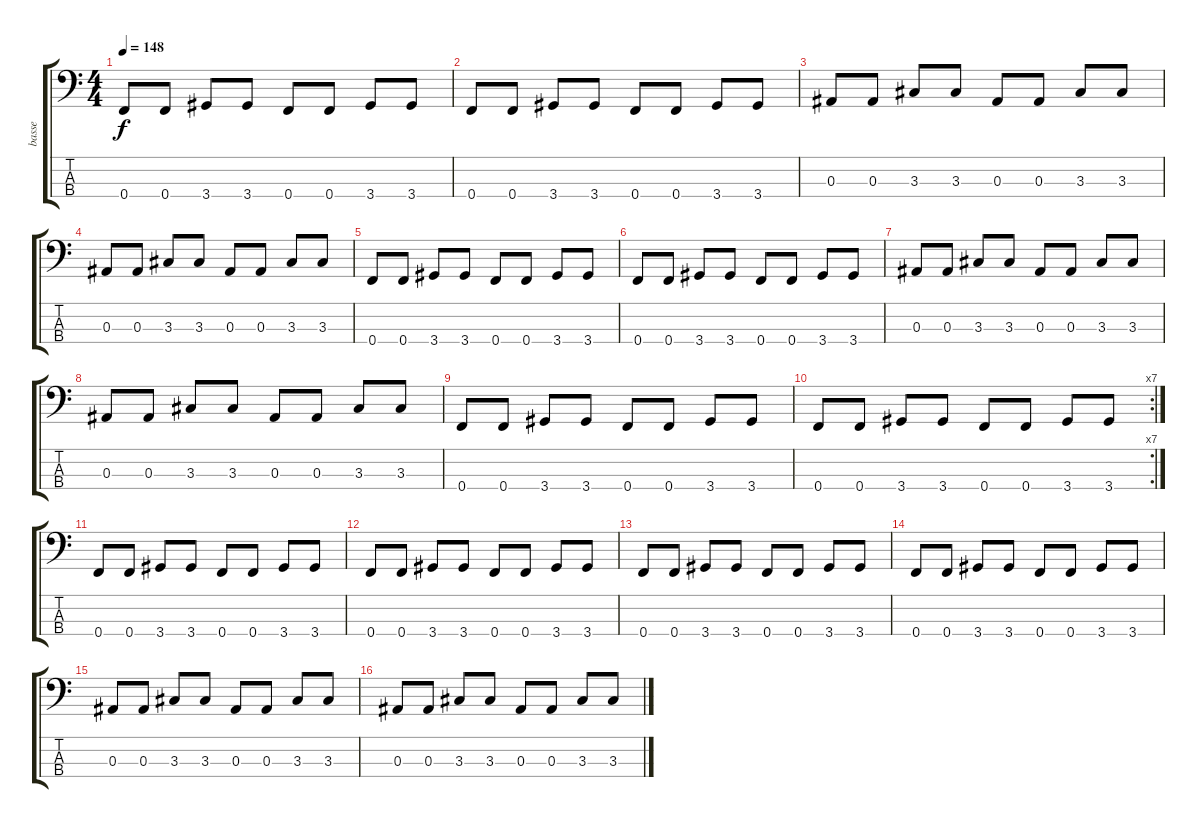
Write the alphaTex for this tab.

\track ("basse" "basse") {instrument electricbasspick}
\staff {score tabs}
\tuning (G2 D2 Bb1 F1) {hide}
\ts (4 4)
\tempo 148
\clef f4
\ks c
0.4.8{dy f} 0.4.8 3.4.8 3.4.8 0.4.8 0.4.8 3.4.8 3.4.8 |
0.4.8 0.4.8 3.4.8 3.4.8 0.4.8 0.4.8 3.4.8 3.4.8 |
0.3.8 0.3.8 3.3.8 3.3.8 0.3.8 0.3.8 3.3.8 3.3.8 |
0.3.8 0.3.8 3.3.8 3.3.8 0.3.8 0.3.8 3.3.8 3.3.8 |
0.4.8 0.4.8 3.4.8 3.4.8 0.4.8 0.4.8 3.4.8 3.4.8 |
0.4.8 0.4.8 3.4.8 3.4.8 0.4.8 0.4.8 3.4.8 3.4.8 |
0.3.8 0.3.8 3.3.8 3.3.8 0.3.8 0.3.8 3.3.8 3.3.8 |
0.3.8 0.3.8 3.3.8 3.3.8 0.3.8 0.3.8 3.3.8 3.3.8 |
0.4.8 0.4.8 3.4.8 3.4.8 0.4.8 0.4.8 3.4.8 3.4.8 |
\rc 7
0.4.8 0.4.8 3.4.8 3.4.8 0.4.8 0.4.8 3.4.8 3.4.8 |
0.4.8 0.4.8 3.4.8 3.4.8 0.4.8 0.4.8 3.4.8 3.4.8 |
0.4.8 0.4.8 3.4.8 3.4.8 0.4.8 0.4.8 3.4.8 3.4.8 |
0.4.8 0.4.8 3.4.8 3.4.8 0.4.8 0.4.8 3.4.8 3.4.8 |
0.4.8 0.4.8 3.4.8 3.4.8 0.4.8 0.4.8 3.4.8 3.4.8 |
0.3.8 0.3.8 3.3.8 3.3.8 0.3.8 0.3.8 3.3.8 3.3.8 |
0.3.8 0.3.8 3.3.8 3.3.8 0.3.8 0.3.8 3.3.8 3.3.8
